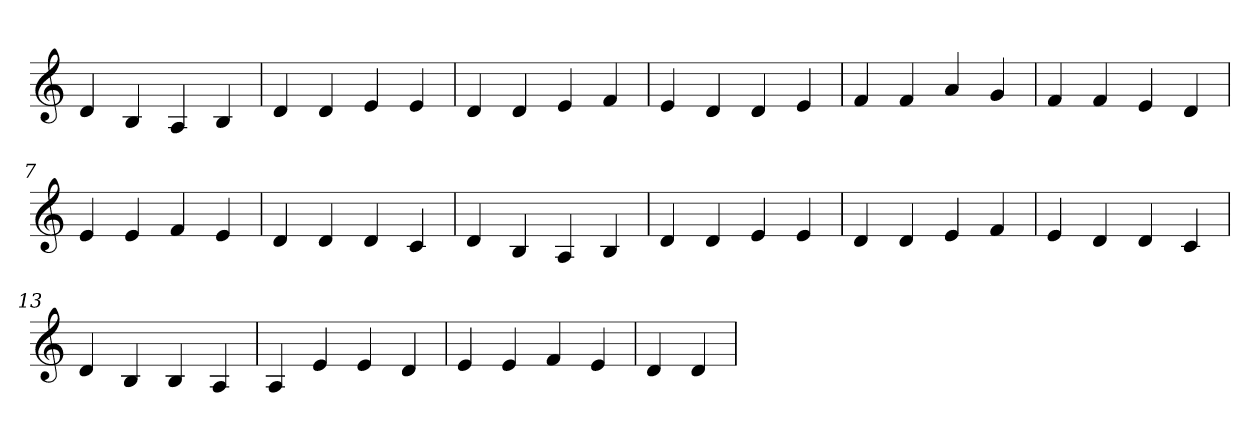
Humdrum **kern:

**kern
*part1
*staff1
*clefG2
=1
4d
4B
4A
4B
=2
4d
4d
4e
4e
=3
4d
4d
4e
4f
=4
4e
4d
4d
4e
=5
4f
4f
4a
4g
=6
4f
4f
4e
4d
=7
4e
4e
4f
4e
=8
4d
4d
4d
4c
=9
4d
4B
4A
4B
=10
4d
4d
4e
4e
=11
4d
4d
4e
4f
=12
4e
4d
4d
4c
=13
4d
4B
4B
4A
=14
4A
4e
4e
4d
=15
4e
4e
4f
4e
=16
4d
4d
=
*-
